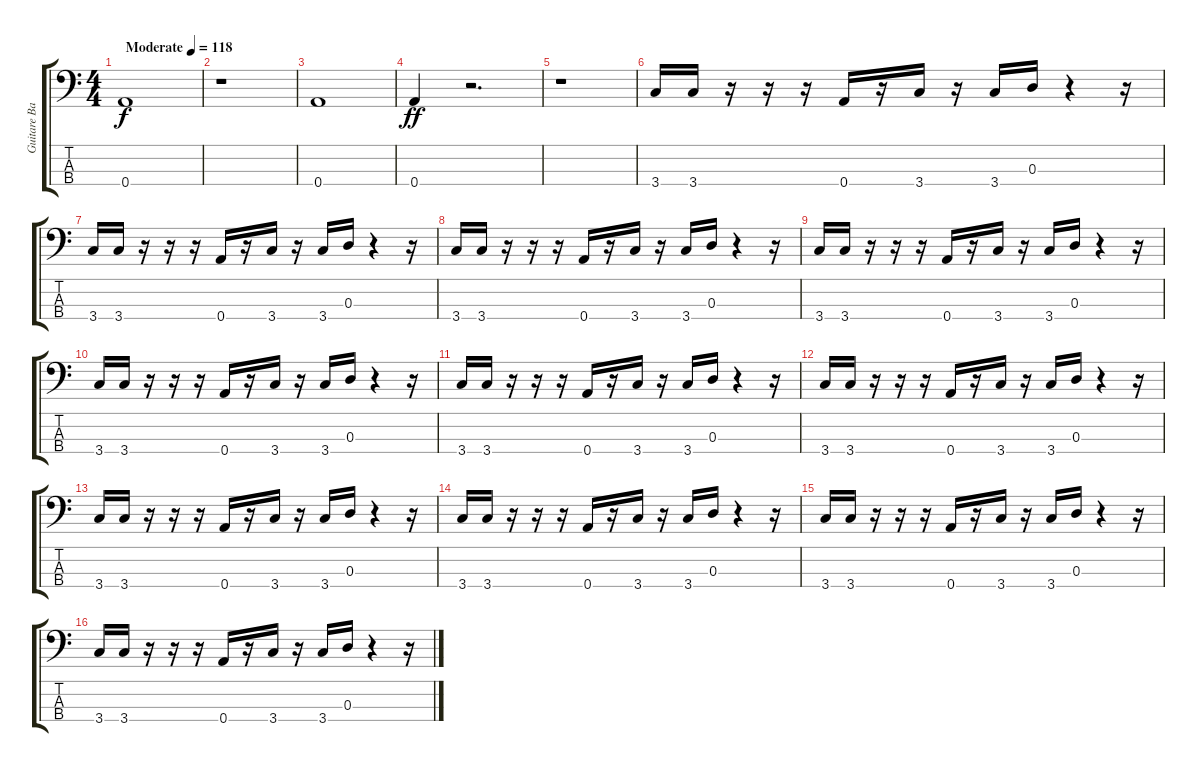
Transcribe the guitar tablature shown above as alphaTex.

\track ("Guitare Basse" "Guitare Ba") {instrument electricbassfinger}
\staff {score tabs}
\tuning (C-1 G2 D2 A1) {hide}
\ts (4 4)
\tempo (118 "Moderate")
\clef f4
\ks c
0.4.1{dy f instrument electricbassfinger} |
r.1 |
0.4.1 |
0.4.4{dy ff} r.2{d} |
r.1 |
3.4.16 3.4.16 r.16 r.16 r.16 0.4.16 r.16 3.4.16 r.16 3.4.16 0.3.16 r.4 r.16 |
3.4.16 3.4.16 r.16 r.16 r.16 0.4.16 r.16 3.4.16 r.16 3.4.16 0.3.16 r.4 r.16 |
3.4.16 3.4.16 r.16 r.16 r.16 0.4.16 r.16 3.4.16 r.16 3.4.16 0.3.16 r.4 r.16 |
3.4.16 3.4.16 r.16 r.16 r.16 0.4.16 r.16 3.4.16 r.16 3.4.16 0.3.16 r.4 r.16 |
3.4.16 3.4.16 r.16 r.16 r.16 0.4.16 r.16 3.4.16 r.16 3.4.16 0.3.16 r.4 r.16 |
3.4.16 3.4.16 r.16 r.16 r.16 0.4.16 r.16 3.4.16 r.16 3.4.16 0.3.16 r.4 r.16 |
3.4.16 3.4.16 r.16 r.16 r.16 0.4.16 r.16 3.4.16 r.16 3.4.16 0.3.16 r.4 r.16 |
3.4.16 3.4.16 r.16 r.16 r.16 0.4.16 r.16 3.4.16 r.16 3.4.16 0.3.16 r.4 r.16 |
3.4.16 3.4.16 r.16 r.16 r.16 0.4.16 r.16 3.4.16 r.16 3.4.16 0.3.16 r.4 r.16 |
3.4.16 3.4.16 r.16 r.16 r.16 0.4.16 r.16 3.4.16 r.16 3.4.16 0.3.16 r.4 r.16 |
3.4.16 3.4.16 r.16 r.16 r.16 0.4.16 r.16 3.4.16 r.16 3.4.16 0.3.16 r.4 r.16
